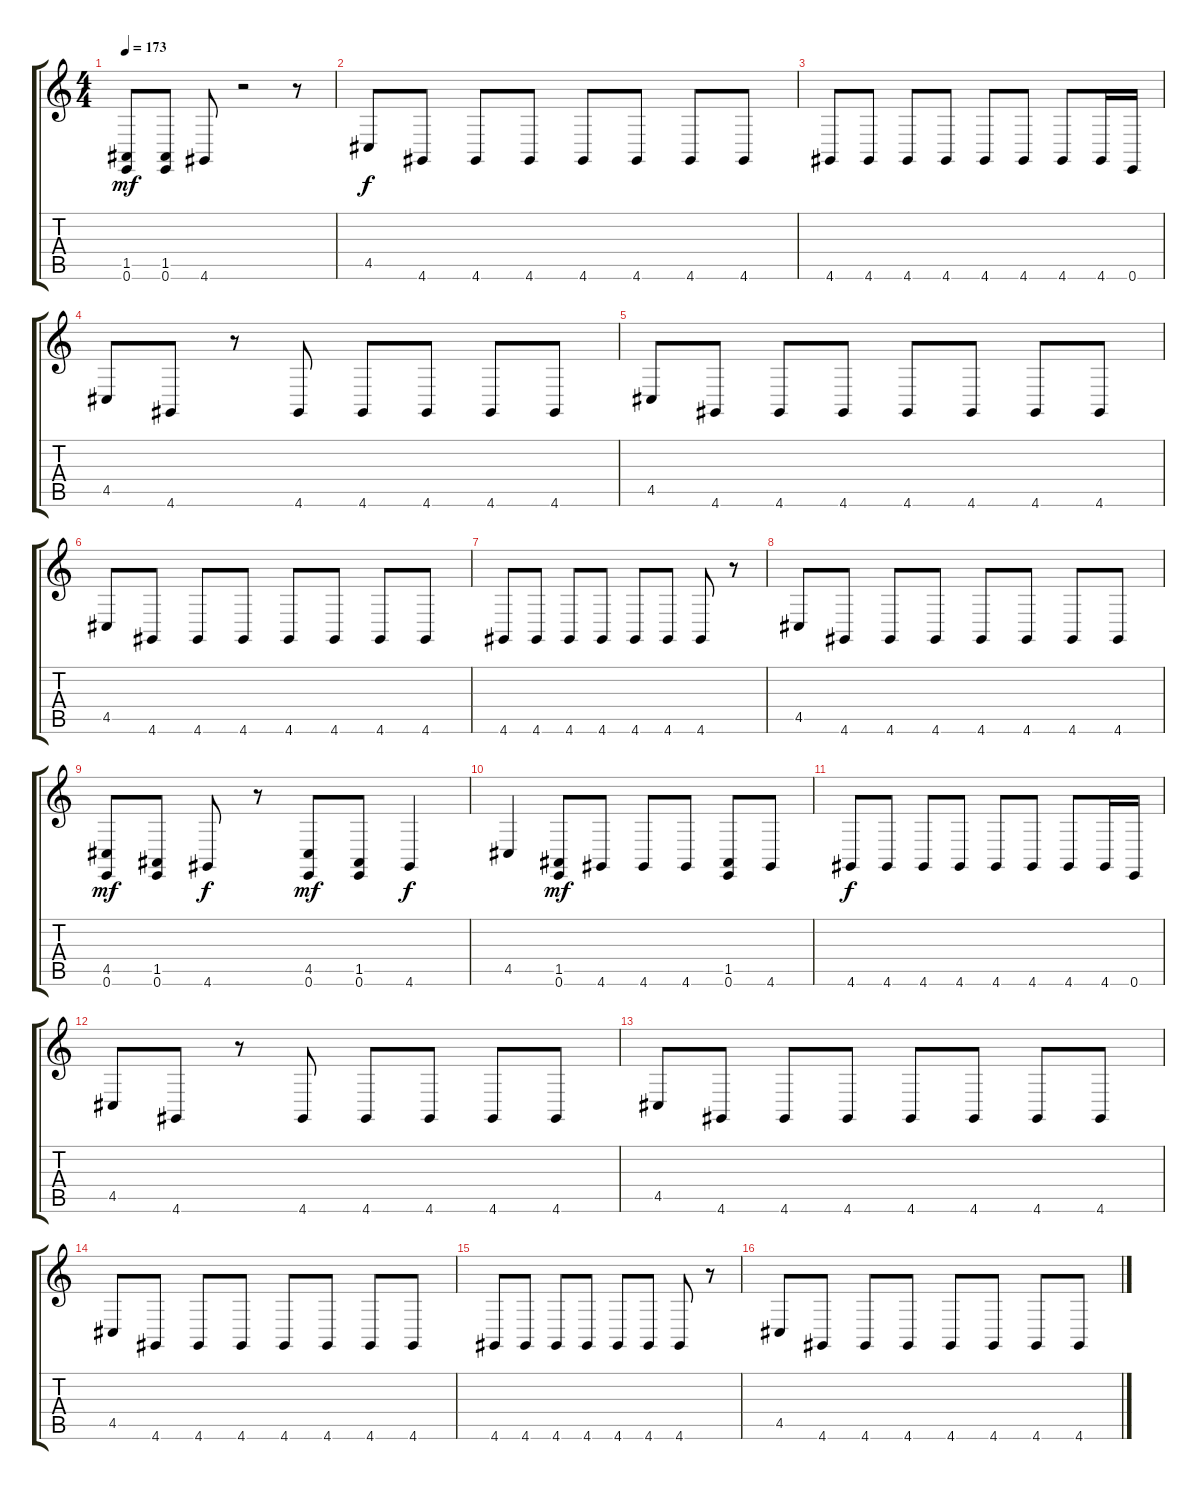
\track "" {instrument acousticgrandpiano}
\staff {score tabs}
\tuning (E4 B3 G3 D3 A2 E2) {hide}
\ts (4 4)
\tempo 173
\clef g2
\ks c
(1.5 0.6).8{dy mf} (1.5 0.6).8 4.6.8 r.2 r.8 |
4.5.8{dy f} 4.6.8 4.6.8 4.6.8 4.6.8 4.6.8 4.6.8 4.6.8 |
4.6.8 4.6.8 4.6.8 4.6.8 4.6.8 4.6.8 4.6.8 4.6.16 0.6.16 |
4.5.8 4.6.8 r.8 4.6.8 4.6.8 4.6.8 4.6.8 4.6.8 |
4.5.8 4.6.8 4.6.8 4.6.8 4.6.8 4.6.8 4.6.8 4.6.8 |
4.5.8 4.6.8 4.6.8 4.6.8 4.6.8 4.6.8 4.6.8 4.6.8 |
4.6.8 4.6.8 4.6.8 4.6.8 4.6.8 4.6.8 4.6.8 r.8 |
4.5.8 4.6.8 4.6.8 4.6.8 4.6.8 4.6.8 4.6.8 4.6.8 |
(4.5 0.6).8{dy mf} (1.5 0.6).8 4.6.8{dy f} r.8 (4.5 0.6).8{dy mf} (1.5 0.6).8 4.6.4{dy f} |
4.5.4 (1.5 0.6).8{dy mf} 4.6.8 4.6.8 4.6.8 (1.5 0.6).8 4.6.8 |
4.6.8{dy f} 4.6.8 4.6.8 4.6.8 4.6.8 4.6.8 4.6.8 4.6.16 0.6.16 |
4.5.8 4.6.8 r.8 4.6.8 4.6.8 4.6.8 4.6.8 4.6.8 |
4.5.8 4.6.8 4.6.8 4.6.8 4.6.8 4.6.8 4.6.8 4.6.8 |
4.5.8 4.6.8 4.6.8 4.6.8 4.6.8 4.6.8 4.6.8 4.6.8 |
4.6.8 4.6.8 4.6.8 4.6.8 4.6.8 4.6.8 4.6.8 r.8 |
4.5.8 4.6.8 4.6.8 4.6.8 4.6.8 4.6.8 4.6.8 4.6.8
